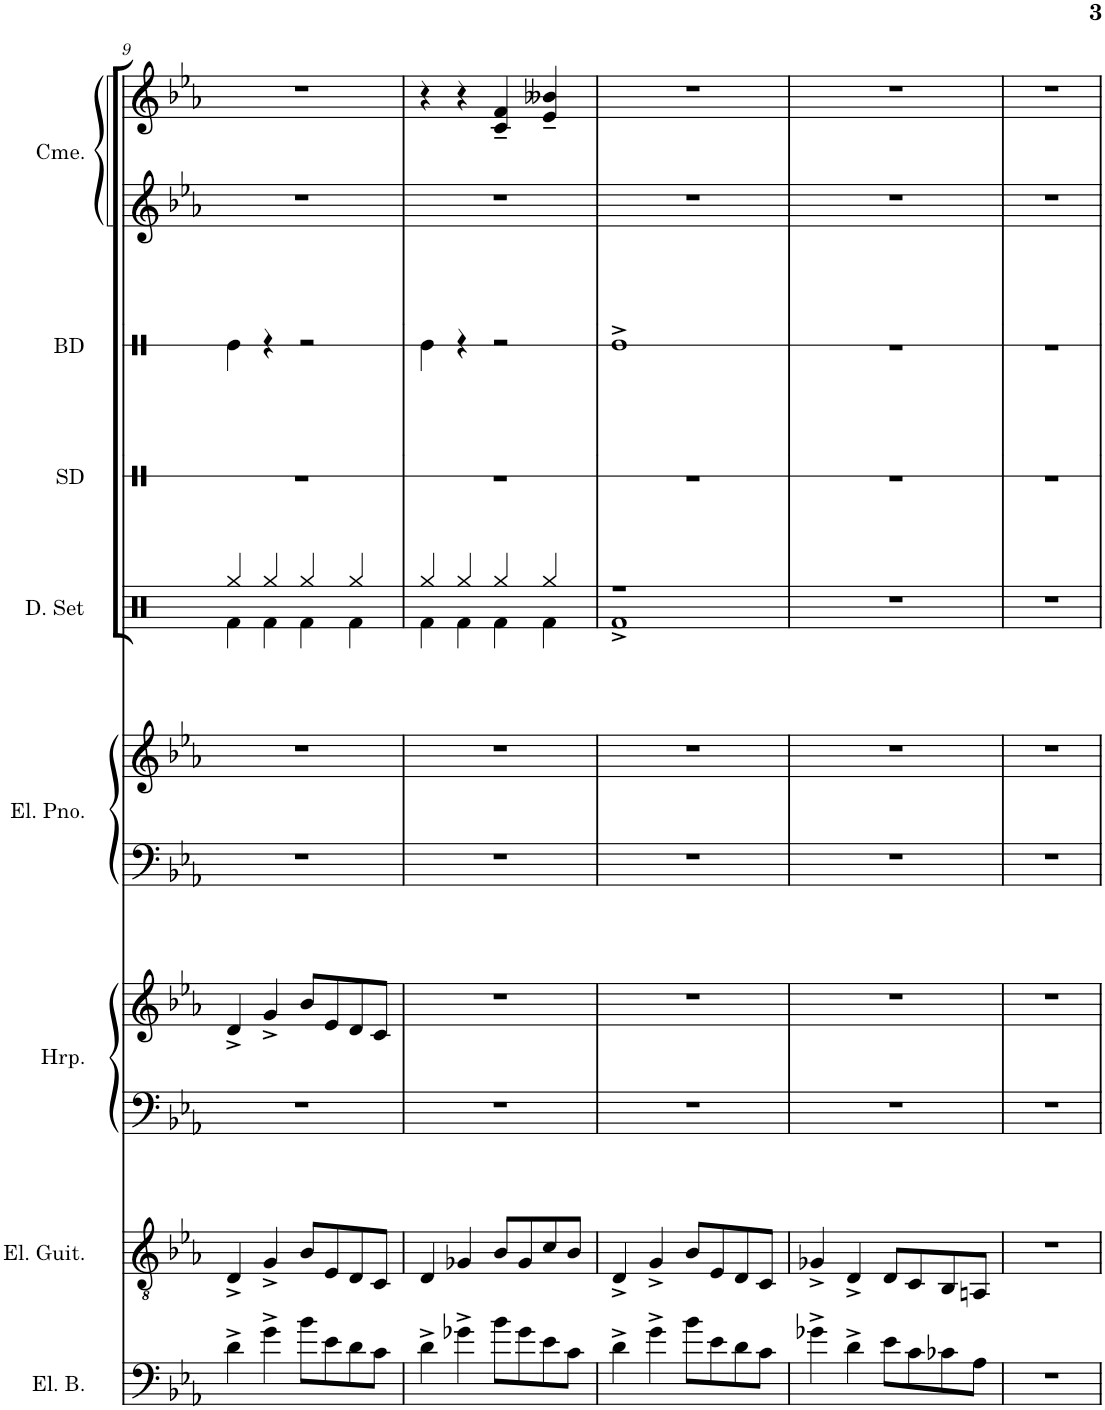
**kern	**kern	**kern	**kern	**kern	**kern	**kern	**kern	**kern	**kern	**kern
*part8	*part7	*part6	*part6	*part5	*part5	*part4	*part3	*part2	*part1	*part1
*staff11	*staff10	*staff9	*staff8	*staff7	*staff6	*staff5	*staff4	*staff3	*staff2	*staff1
*I"Electric Bass	*I"Electric Guitar	*I"Harp	*	*I"Electric Piano	*	*I"Drumset	*I"Snare Drum	*I"Bass Drum	*I"Chimes	*
*I'El. B.	*I'El. Guit.	*I'Hrp.	*	*I'El. Pno.	*	*I'D. Set	*I'SD	*I'BD	*I'Cme.	*
!!LO:PB:g=z
*clefF4	*clefGv2	*clefF4	*clefG2	*clefF4	*clefG2	*clefX	*clefX	*clefX	*clefG2	*clefG2
*Trd7c12	*	*	*	*	*	*	*	*	*	*
*k[b-e-a-]	*k[b-e-a-]	*k[b-e-a-]	*k[b-e-a-]	*k[b-e-a-]	*k[b-e-a-]	*k[]	*k[]	*k[]	*k[b-e-a-]	*k[b-e-a-]
*M4/4	*M4/4	*M4/4	*M4/4	*M4/4	*M4/4	*M4/4	*M4/4	*M4/4	*M4/4	*M4/4
=9	=9	=9	=9	=9	=9	=9	=9	=9	=9	=9
*	*	*	*	*	*	*^	*	*	*	*
4d^\	4D^/	1r	4d^/	1r	1r	4Rgg/	4Rf\	1r	4Re\	1r	1r
4g^\	4G^/	.	4g^/	.	.	4Rgg/	4Rf\	.	4r	.	.
8b-\L	8B-/L	.	8b-/L	.	.	4Rgg/	4Rf\	.	2r	.	.
8e-\	8E-/	.	8e-/	.	.	.	.	.	.	.	.
8d\	8D/	.	8d/	.	.	4Rgg/	4Rf\	.	.	.	.
8c\J	8C/J	.	8c/J	.	.	.	.	.	.	.	.
=10	=10	=10	=10	=10	=10	=10	=10	=10	=10	=10	=10
4d^\	4D/	1r	1r	1r	1r	4Rgg/	4Rf\	1r	4Re\	1r	4r
4g-X^\	4G-X/	.	.	.	.	4Rgg/	4Rf\	.	4r	.	4r
8b-\L	8B-/L	.	.	.	.	4Rgg/	4Rf\	.	2r	.	4c/~ 4f/~
8g-\	8G-/	.	.	.	.	.	.	.	.	.	.
8e-\	8c/	.	.	.	.	4Rgg/	4Rf\	.	.	.	4e-/~ 4b--X/~
8c\J	8B-/J	.	.	.	.	.	.	.	.	.	.
=11	=11	=11	=11	=11	=11	=11	=11	=11	=11	=11	=11
4d^\	4D^/	1r	1r	1r	1r	1r	1Rf^	1r	1Re^	1r	1r
4g^\	4G^/	.	.	.	.	.	.	.	.	.	.
8b-\L	8B-/L	.	.	.	.	.	.	.	.	.	.
8e-\	8E-/	.	.	.	.	.	.	.	.	.	.
8d\	8D/	.	.	.	.	.	.	.	.	.	.
8c\J	8C/J	.	.	.	.	.	.	.	.	.	.
*	*	*	*	*	*	*v	*v	*	*	*	*
=12	=12	=12	=12	=12	=12	=12	=12	=12	=12	=12
4g-X^\	4G-X^/	1r	1r	1r	1r	1r	1r	1r	1r	1r
4d^\	4D^/	.	.	.	.	.	.	.	.	.
8e-\L	8D/L	.	.	.	.	.	.	.	.	.
8c\	8C/	.	.	.	.	.	.	.	.	.
8c-X\	8BB-/	.	.	.	.	.	.	.	.	.
8A-\J	8AAn/J	.	.	.	.	.	.	.	.	.
=13	=13	=13	=13	=13	=13	=13	=13	=13	=13	=13
1r	1r	1r	1r	1r	1r	1r	1r	1r	1r	1r
=	=	=	=	=	=	=	=	=	=	=
*-	*-	*-	*-	*-	*-	*-	*-	*-	*-	*-
